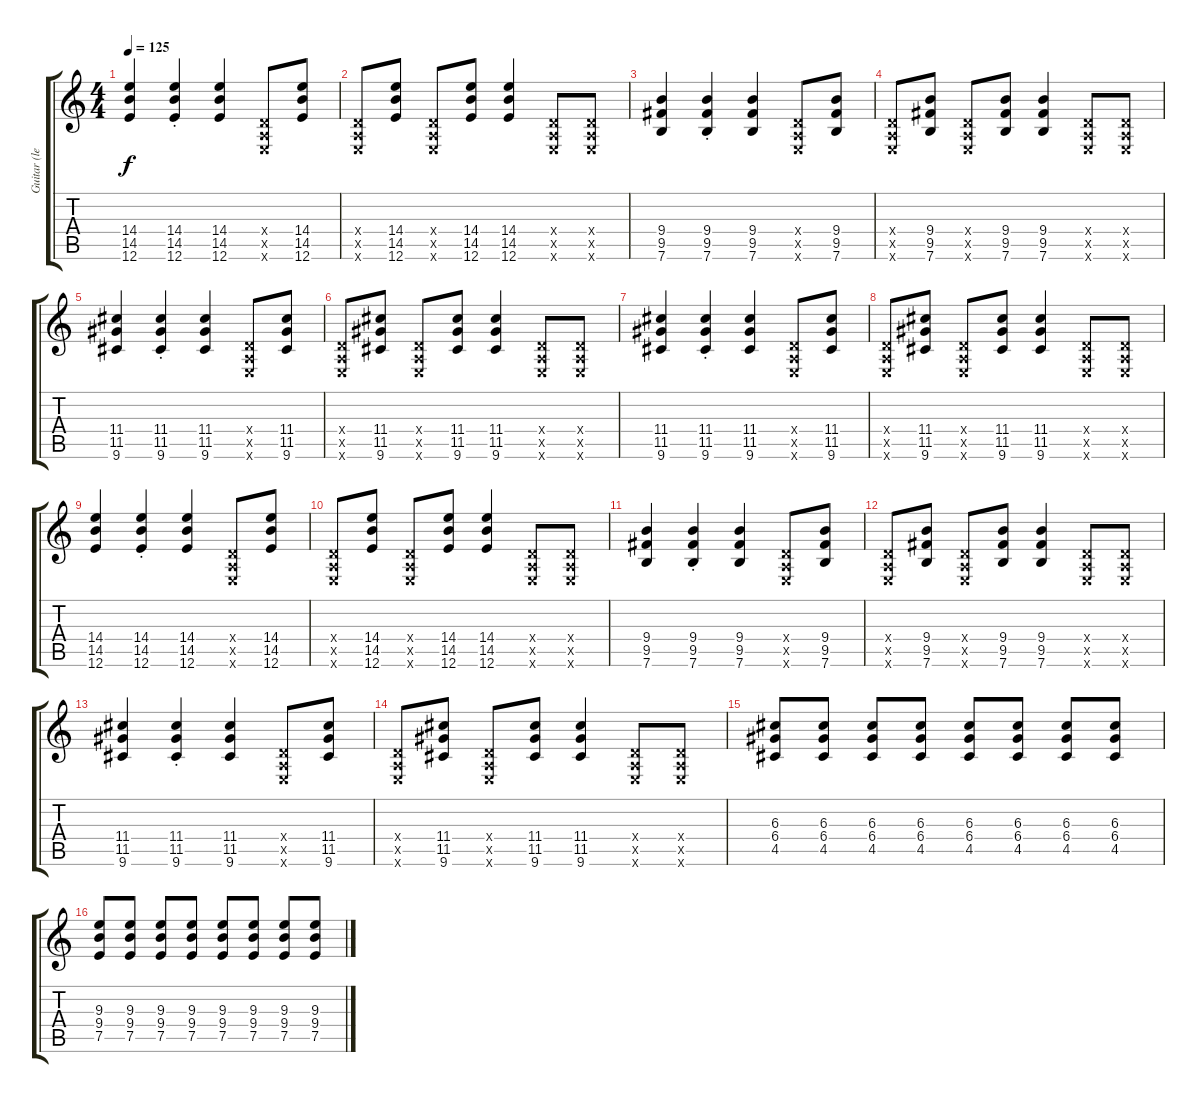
\track ("Guitar (left)" "Guitar (le") {instrument overdrivenguitar}
\staff {score tabs}
\tuning (E4 B3 G3 D3 A2 E2) {hide}
\ts (4 4)
\tempo 125
\clef g2
\ks c
(14.4 14.5 12.6).4{dy f} (14.4{st} 14.5{st} 12.6{st}).4 (14.4 14.5 12.6).4 (0.4{x} 0.5{x} 0.6{x}).8 (14.4 14.5 12.6).8 |
(0.4{x} 0.5{x} 0.6{x}).8 (14.4 14.5 12.6).8 (0.4{x} 0.5{x} 0.6{x}).8 (14.4 14.5 12.6).8 (14.4 14.5 12.6).4 (0.4{x} 0.5{x} 0.6{x}).8 (0.4{x} 0.5{x} 0.6{x}).8 |
(9.4 9.5 7.6).4 (9.4{st} 9.5{st} 7.6{st}).4 (9.4 9.5 7.6).4 (0.4{x} 0.5{x} 0.6{x}).8 (9.4 9.5 7.6).8 |
(0.4{x} 0.5{x} 0.6{x}).8 (9.4 9.5 7.6).8 (0.4{x} 0.5{x} 0.6{x}).8 (9.4 9.5 7.6).8 (9.4 9.5 7.6).4 (0.4{x} 0.5{x} 0.6{x}).8 (0.4{x} 0.5{x} 0.6{x}).8 |
(11.4 11.5 9.6).4 (11.4{st} 11.5{st} 9.6{st}).4 (11.4 11.5 9.6).4 (0.4{x} 0.5{x} 0.6{x}).8 (11.4 11.5 9.6).8 |
(0.4{x} 0.5{x} 0.6{x}).8 (11.4 11.5 9.6).8 (0.4{x} 0.5{x} 0.6{x}).8 (11.4 11.5 9.6).8 (11.4 11.5 9.6).4 (0.4{x} 0.5{x} 0.6{x}).8 (0.4{x} 0.5{x} 0.6{x}).8 |
(11.4 11.5 9.6).4 (11.4{st} 11.5{st} 9.6{st}).4 (11.4 11.5 9.6).4 (0.4{x} 0.5{x} 0.6{x}).8 (11.4 11.5 9.6).8 |
(0.4{x} 0.5{x} 0.6{x}).8 (11.4 11.5 9.6).8 (0.4{x} 0.5{x} 0.6{x}).8 (11.4 11.5 9.6).8 (11.4 11.5 9.6).4 (0.4{x} 0.5{x} 0.6{x}).8 (0.4{x} 0.5{x} 0.6{x}).8 |
(14.4 14.5 12.6).4 (14.4{st} 14.5{st} 12.6{st}).4 (14.4 14.5 12.6).4 (0.4{x} 0.5{x} 0.6{x}).8 (14.4 14.5 12.6).8 |
(0.4{x} 0.5{x} 0.6{x}).8 (14.4 14.5 12.6).8 (0.4{x} 0.5{x} 0.6{x}).8 (14.4 14.5 12.6).8 (14.4 14.5 12.6).4 (0.4{x} 0.5{x} 0.6{x}).8 (0.4{x} 0.5{x} 0.6{x}).8 |
(9.4 9.5 7.6).4 (9.4{st} 9.5{st} 7.6{st}).4 (9.4 9.5 7.6).4 (0.4{x} 0.5{x} 0.6{x}).8 (9.4 9.5 7.6).8 |
(0.4{x} 0.5{x} 0.6{x}).8 (9.4 9.5 7.6).8 (0.4{x} 0.5{x} 0.6{x}).8 (9.4 9.5 7.6).8 (9.4 9.5 7.6).4 (0.4{x} 0.5{x} 0.6{x}).8 (0.4{x} 0.5{x} 0.6{x}).8 |
(11.4 11.5 9.6).4 (11.4{st} 11.5{st} 9.6{st}).4 (11.4 11.5 9.6).4 (0.4{x} 0.5{x} 0.6{x}).8 (11.4 11.5 9.6).8 |
(0.4{x} 0.5{x} 0.6{x}).8 (11.4 11.5 9.6).8 (0.4{x} 0.5{x} 0.6{x}).8 (11.4 11.5 9.6).8 (11.4 11.5 9.6).4 (0.4{x} 0.5{x} 0.6{x}).8 (0.4{x} 0.5{x} 0.6{x}).8 |
(6.3 6.4 4.5).8{volume 16} (6.3 6.4 4.5).8 (6.3 6.4 4.5).8 (6.3 6.4 4.5).8 (6.3 6.4 4.5).8 (6.3 6.4 4.5).8 (6.3 6.4 4.5).8 (6.3 6.4 4.5).8 |
(9.3 9.4 7.5).8 (9.3 9.4 7.5).8 (9.3 9.4 7.5).8 (9.3 9.4 7.5).8 (9.3 9.4 7.5).8 (9.3 9.4 7.5).8 (9.3 9.4 7.5).8 (9.3 9.4 7.5).8
